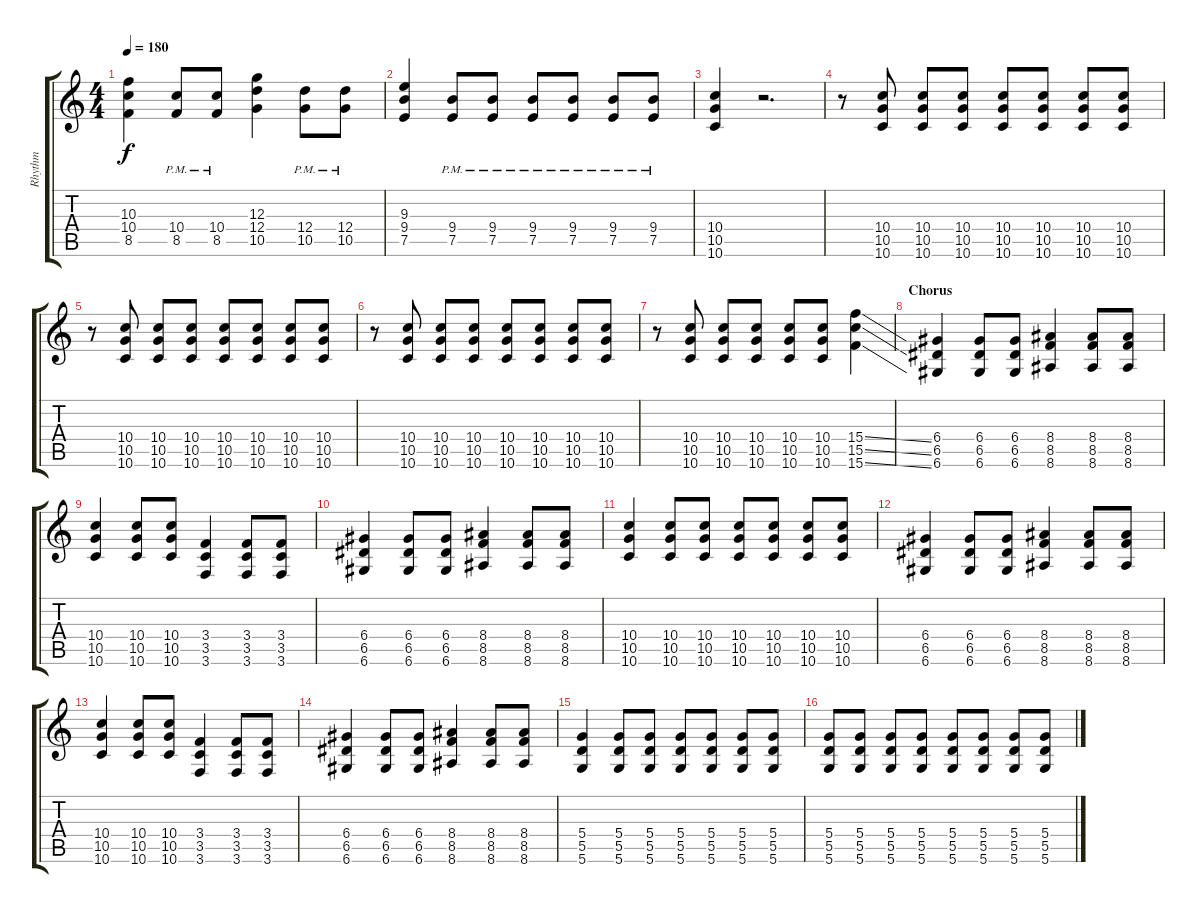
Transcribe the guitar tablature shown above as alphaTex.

\track ("Rhythm" "Rhythm") {instrument distortionguitar}
\staff {score tabs}
\tuning (E4 B3 G3 D3 A2 D2) {hide}
\ts (4 4)
\tempo 180
\clef g2
\ks c
(10.3 10.4 8.5).4{dy f} (10.4{pm} 8.5{pm}).8 (10.4{pm} 8.5{pm}).8 (12.3 12.4 10.5).4 (12.4{pm} 10.5{pm}).8 (12.4{pm} 10.5{pm}).8 |
(9.3 9.4 7.5).4 (9.4{pm} 7.5{pm}).8 (9.4{pm} 7.5{pm}).8 (9.4{pm} 7.5{pm}).8 (9.4{pm} 7.5{pm}).8 (9.4{pm} 7.5{pm}).8 (9.4{pm} 7.5{pm}).8 |
(10.4 10.5 10.6).4 r.2{d} |
r.8 (10.4 10.5 10.6).8 (10.4 10.5 10.6).8 (10.4 10.5 10.6).8 (10.4 10.5 10.6).8 (10.4 10.5 10.6).8 (10.4 10.5 10.6).8 (10.4 10.5 10.6).8 |
r.8 (10.4 10.5 10.6).8 (10.4 10.5 10.6).8 (10.4 10.5 10.6).8 (10.4 10.5 10.6).8 (10.4 10.5 10.6).8 (10.4 10.5 10.6).8 (10.4 10.5 10.6).8 |
r.8 (10.4 10.5 10.6).8 (10.4 10.5 10.6).8 (10.4 10.5 10.6).8 (10.4 10.5 10.6).8 (10.4 10.5 10.6).8 (10.4 10.5 10.6).8 (10.4 10.5 10.6).8 |
r.8 (10.4 10.5 10.6).8 (10.4 10.5 10.6).8 (10.4 10.5 10.6).8 (10.4 10.5 10.6).8 (10.4 10.5 10.6).8 (15.4{ss} 15.5{ss} 15.6{ss}).4 |
\section ("" "Chorus")
(6.4 6.5 6.6).4 (6.4 6.5 6.6).8 (6.4 6.5 6.6).8 (8.4 8.5 8.6).4 (8.4 8.5 8.6).8 (8.4 8.5 8.6).8 |
(10.4 10.5 10.6).4 (10.4 10.5 10.6).8 (10.4 10.5 10.6).8 (3.4 3.5 3.6).4 (3.4 3.5 3.6).8 (3.4 3.5 3.6).8 |
(6.4 6.5 6.6).4 (6.4 6.5 6.6).8 (6.4 6.5 6.6).8 (8.4 8.5 8.6).4 (8.4 8.5 8.6).8 (8.4 8.5 8.6).8 |
(10.4 10.5 10.6).4 (10.4 10.5 10.6).8 (10.4 10.5 10.6).8 (10.4 10.5 10.6).8 (10.4 10.5 10.6).8 (10.4 10.5 10.6).8 (10.4 10.5 10.6).8 |
(6.4 6.5 6.6).4 (6.4 6.5 6.6).8 (6.4 6.5 6.6).8 (8.4 8.5 8.6).4 (8.4 8.5 8.6).8 (8.4 8.5 8.6).8 |
(10.4 10.5 10.6).4 (10.4 10.5 10.6).8 (10.4 10.5 10.6).8 (3.4 3.5 3.6).4 (3.4 3.5 3.6).8 (3.4 3.5 3.6).8 |
(6.4 6.5 6.6).4 (6.4 6.5 6.6).8 (6.4 6.5 6.6).8 (8.4 8.5 8.6).4 (8.4 8.5 8.6).8 (8.4 8.5 8.6).8 |
(5.4 5.5 5.6).4 (5.4 5.5 5.6).8 (5.4 5.5 5.6).8 (5.4 5.5 5.6).8 (5.4 5.5 5.6).8 (5.4 5.5 5.6).8 (5.4 5.5 5.6).8 |
(5.4 5.5 5.6).8 (5.4 5.5 5.6).8 (5.4 5.5 5.6).8 (5.4 5.5 5.6).8 (5.4 5.5 5.6).8 (5.4 5.5 5.6).8 (5.4 5.5 5.6).8 (5.4 5.5 5.6).8
